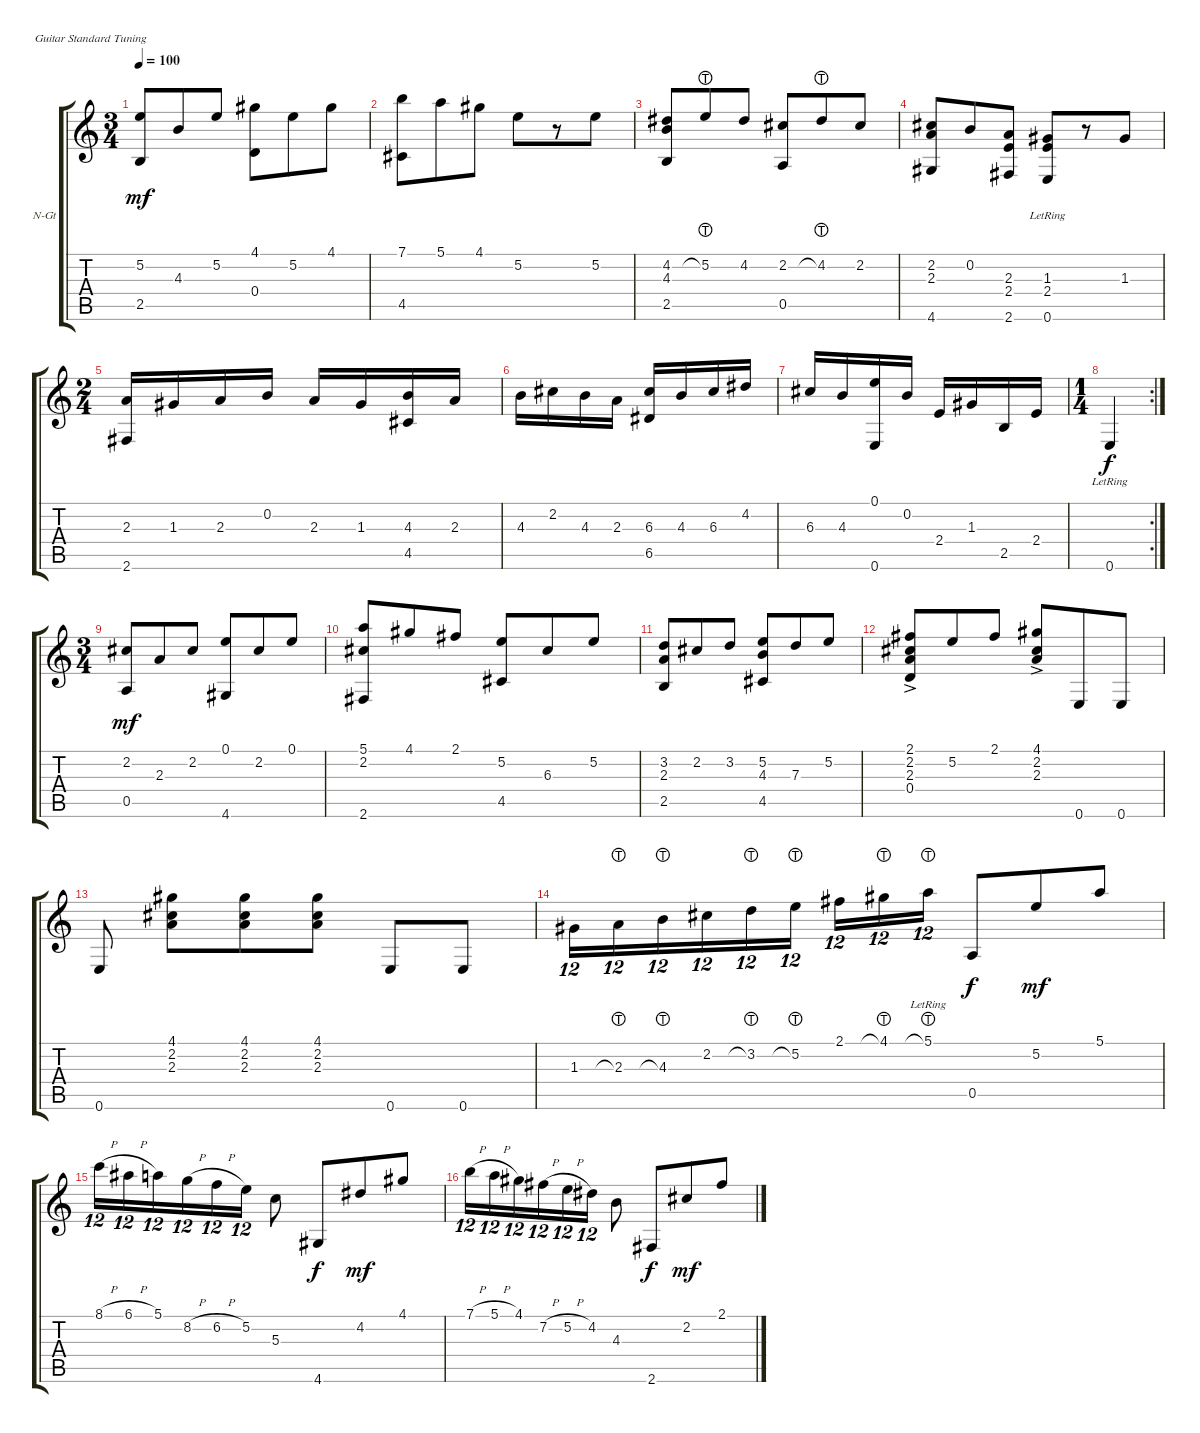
\defaultSystemsLayout 4
\bracketExtendMode groupsimilarinstruments
\firstSystemTrackNameOrientation horizontal
\otherSystemsTrackNameOrientation horizontal
\track ("Nylon Guitar" "N-Gt") {multiBarRest instrument acousticguitarnylon}
\staff {score tabs}
\tuning (E4 B3 G3 D3 A2 E2)
\ts (3 4)
\tempo 100
\clef g2
\ks c
(5.2 2.5).8{dy mf instrument acousticguitarnylon beam merge} 4.3.8{beam merge} 5.2.8{beam split} (4.1 0.4).8{beam merge} 5.2.8{beam merge} 4.1.8 |
(7.1 4.5).8{beam merge} 5.1.8{beam merge} 4.1.8{beam split} 5.2.8{beam merge} r.8{beam merge} 5.2.8 |
(4.3 4.2 2.5).8{beam merge} 5.2{lht}.8{beam merge} 4.2.8{beam split} (2.2 0.5).8{beam merge} 4.2{lht}.8{beam merge} 2.2.8 |
(4.6 2.2 2.3).8{beam merge} 0.2.8{beam merge} (2.6 2.4 2.3).8{beam split} (0.6{lr} 2.4{lr} 1.3{lr}).8{beam merge} r.8{beam merge} 1.3.8 |
\ts (2 4)
(2.3 2.6).16 1.3.16 2.3.16 0.2.16 2.3.16 1.3.16 (4.5 4.3).16 2.3.16 |
4.3.16 2.2.16 4.3.16 2.3.16 (6.5 6.3).16 4.3.16 6.3.16 4.2.16 |
6.3.16 4.3.16 (0.6 0.1).16 0.2.16 2.4.16 1.3.16 2.5.16 2.4.16 |
\rc 2
\ts (1 4)
0.6{lr}.4{dy f} |
\ts (3 4)
(2.2 0.5).8{dy mf beam merge} 2.3.8{beam merge} 2.2.8{beam split} (4.6 0.1).8{beam merge} 2.2.8{beam merge} 0.1.8 |
(2.2 5.1 2.6).8{beam merge} 4.1.8{beam merge} 2.1.8{beam split} (4.5 5.2).8{beam merge} 6.3.8{beam merge} 5.2.8 |
(2.5 2.3 3.2).8{beam merge} 2.2.8{beam merge} 3.2.8{beam split} (4.5 4.3 5.2).8{beam merge} 7.3.8{beam merge} 5.2.8 |
(2.3 2.2 2.1{ac} 0.4).8{beam merge} 5.2.8{beam merge} 2.1.8{beam split} (2.3 2.2 4.1{ac}).8{beam merge} 0.6.8{beam merge} 0.6.8 |
0.6.8{beam split} (4.1 2.2 2.3).8{beam merge} (4.1 2.2 2.3).8{beam merge} (4.1 2.2 2.3).8 0.6.8 0.6.8 |
1.3.16{tu (12 8)} 2.3{lht}.16{tu (12 8)} 4.3{lht}.16{tu (12 8)} 2.2.16{tu (12 8)} 3.2{lht}.16{tu (12 8)} 5.2{lht}.16{tu (12 8)} 2.1.16{tu (12 8)} 4.1{lht}.16{tu (12 8)} 5.1{lht lr}.16{tu (12 8)} 0.5.8{dy f beam merge} 5.2.8{dy mf beam merge} 5.1.8 |
8.1{h}.16{tu (12 8)} 6.1{h}.16{tu (12 8)} 5.1.16{tu (12 8)} 8.2{h}.16{tu (12 8)} 6.2{h}.16{tu (12 8)} 5.2.16{tu (12 8)} 5.3.8{beam split} 4.6.8{dy f beam merge} 4.2.8{dy mf beam merge} 4.1.8 |
7.1{h}.16{tu (12 8)} 5.1{h}.16{tu (12 8)} 4.1.16{tu (12 8)} 7.2{h}.16{tu (12 8)} 5.2{h}.16{tu (12 8)} 4.2.16{tu (12 8)} 4.3.8{beam split} 2.6.8{dy f beam merge} 2.2.8{dy mf beam merge} 2.1.8
